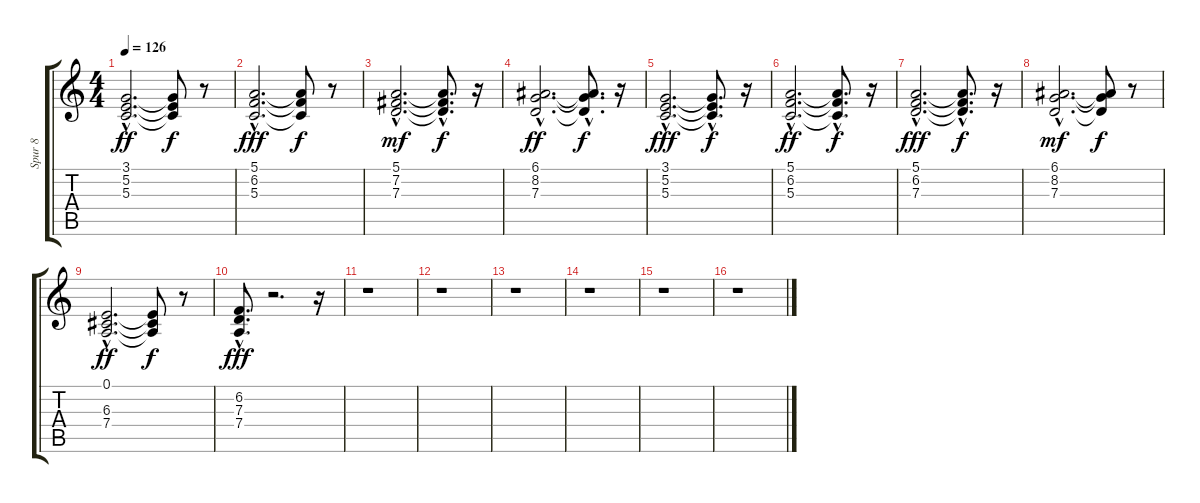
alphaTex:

\track ("Spur 8" "Spur 8") {instrument pad2warm}
\staff {score tabs}
\tuning (E4 B3 G3 D3 A2 E2) {hide}
\ts (4 4)
\tempo 126
\clef g2
\ks c
(3.1{hac} 5.2{hac} 5.3{hac}).2{d dy ff} (3.1{t} 5.2{t} 5.3{t}).8{dy f} r.8 |
(5.1{hac} 6.2{hac} 5.3{hac}).2{d dy fff} (5.1{t} 6.2{t} 5.3{t}).8{dy f} r.8 |
(5.1{hac} 7.2{hac} 7.3{hac}).2{d dy mf} (5.1{hac t} 7.2{hac t} 7.3{hac t}).8{d dy f} r.16 |
(6.1{hac} 8.2{hac} 7.3{hac}).2{d dy ff} (6.1{hac t} 8.2{t} 7.3{hac t}).8{d dy f} r.16 |
(3.1{hac} 5.2{hac} 5.3{hac}).2{d dy fff} (3.1{hac t} 5.2{hac t} 5.3{hac t}).8{d dy f} r.16 |
(5.1{hac} 6.2{hac} 5.3{hac}).2{d dy ff} (5.1{hac t} 6.2{hac t} 5.3{hac t}).8{d dy f} r.16 |
(5.1{hac} 6.2{hac} 7.3{hac}).2{d dy fff} (5.1{t} 6.2{t} 7.3{hac t}).8{d dy f} r.16 |
(6.1{hac} 8.2{hac} 7.3{hac}).2{d dy mf} (6.1{t} 8.2{t} 7.3{t}).8{dy f} r.8 |
(0.1{hac} 6.3{hac} 7.4{hac}).2{d dy ff} (0.1{t} 6.3{t} 7.4{t}).8{dy f} r.8 |
(6.2{hac} 7.3{hac} 7.4{hac}).8{d dy fff} r.2{d} r.16 |
r.1 |
r.1 |
r.1 |
r.1 |
r.1 |
r.1
